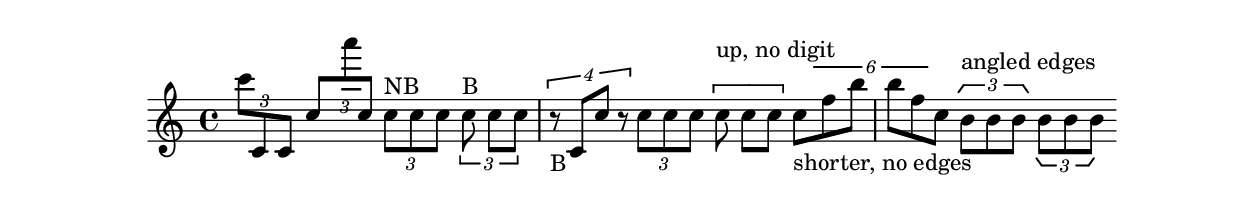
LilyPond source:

\version "2.14.0"

\header {
  texidoc = "Tuplet bracket formatting supports numerous options,
for instance, bracketed (B) and non-bracketed (NB).
"
}

\context Voice \relative c'' {

  \times 2/3 { c'8 c,, c }
  \times 2/3 { c'8 c'' c,, }

  \times 2/3 { c8[^"NB" c c] }

  \times 2/3 { c8^"B"  c[ c] }
  \times 2/4 { r8_"B"  c,[ c'] r8 }

  \override TupletBracket #'bracket-visibility = #'if-no-beam  
  \times 2/3 { c8[ c c] }

  \tupletUp
  \override TupletNumber #'stencil = ##f
  \times 2/3 { c8^""^""^"up, no digit" c[ c] }
  \revert TupletNumber #'stencil

  \override TupletBracket #'bracket-visibility = ##t
  \override TupletBracket #'edge-height = #'(0 . 0)
  \override TupletBracket #'shorten-pair = #'(2.0 . 2.0)
  \times 4/6 { c_"shorter, no edges" f b  b f c}	
  \revert TupletBracket #'edge-height
  \revert TupletBracket #'shorten-pair

  \override TupletBracket #'bracket-flare = #'(0.5 . 0.5)
  \times 2/3 { b^""^""^"angled edges" b b }
  \tupletNeutral
  \times 2/3 { b b b }
}
